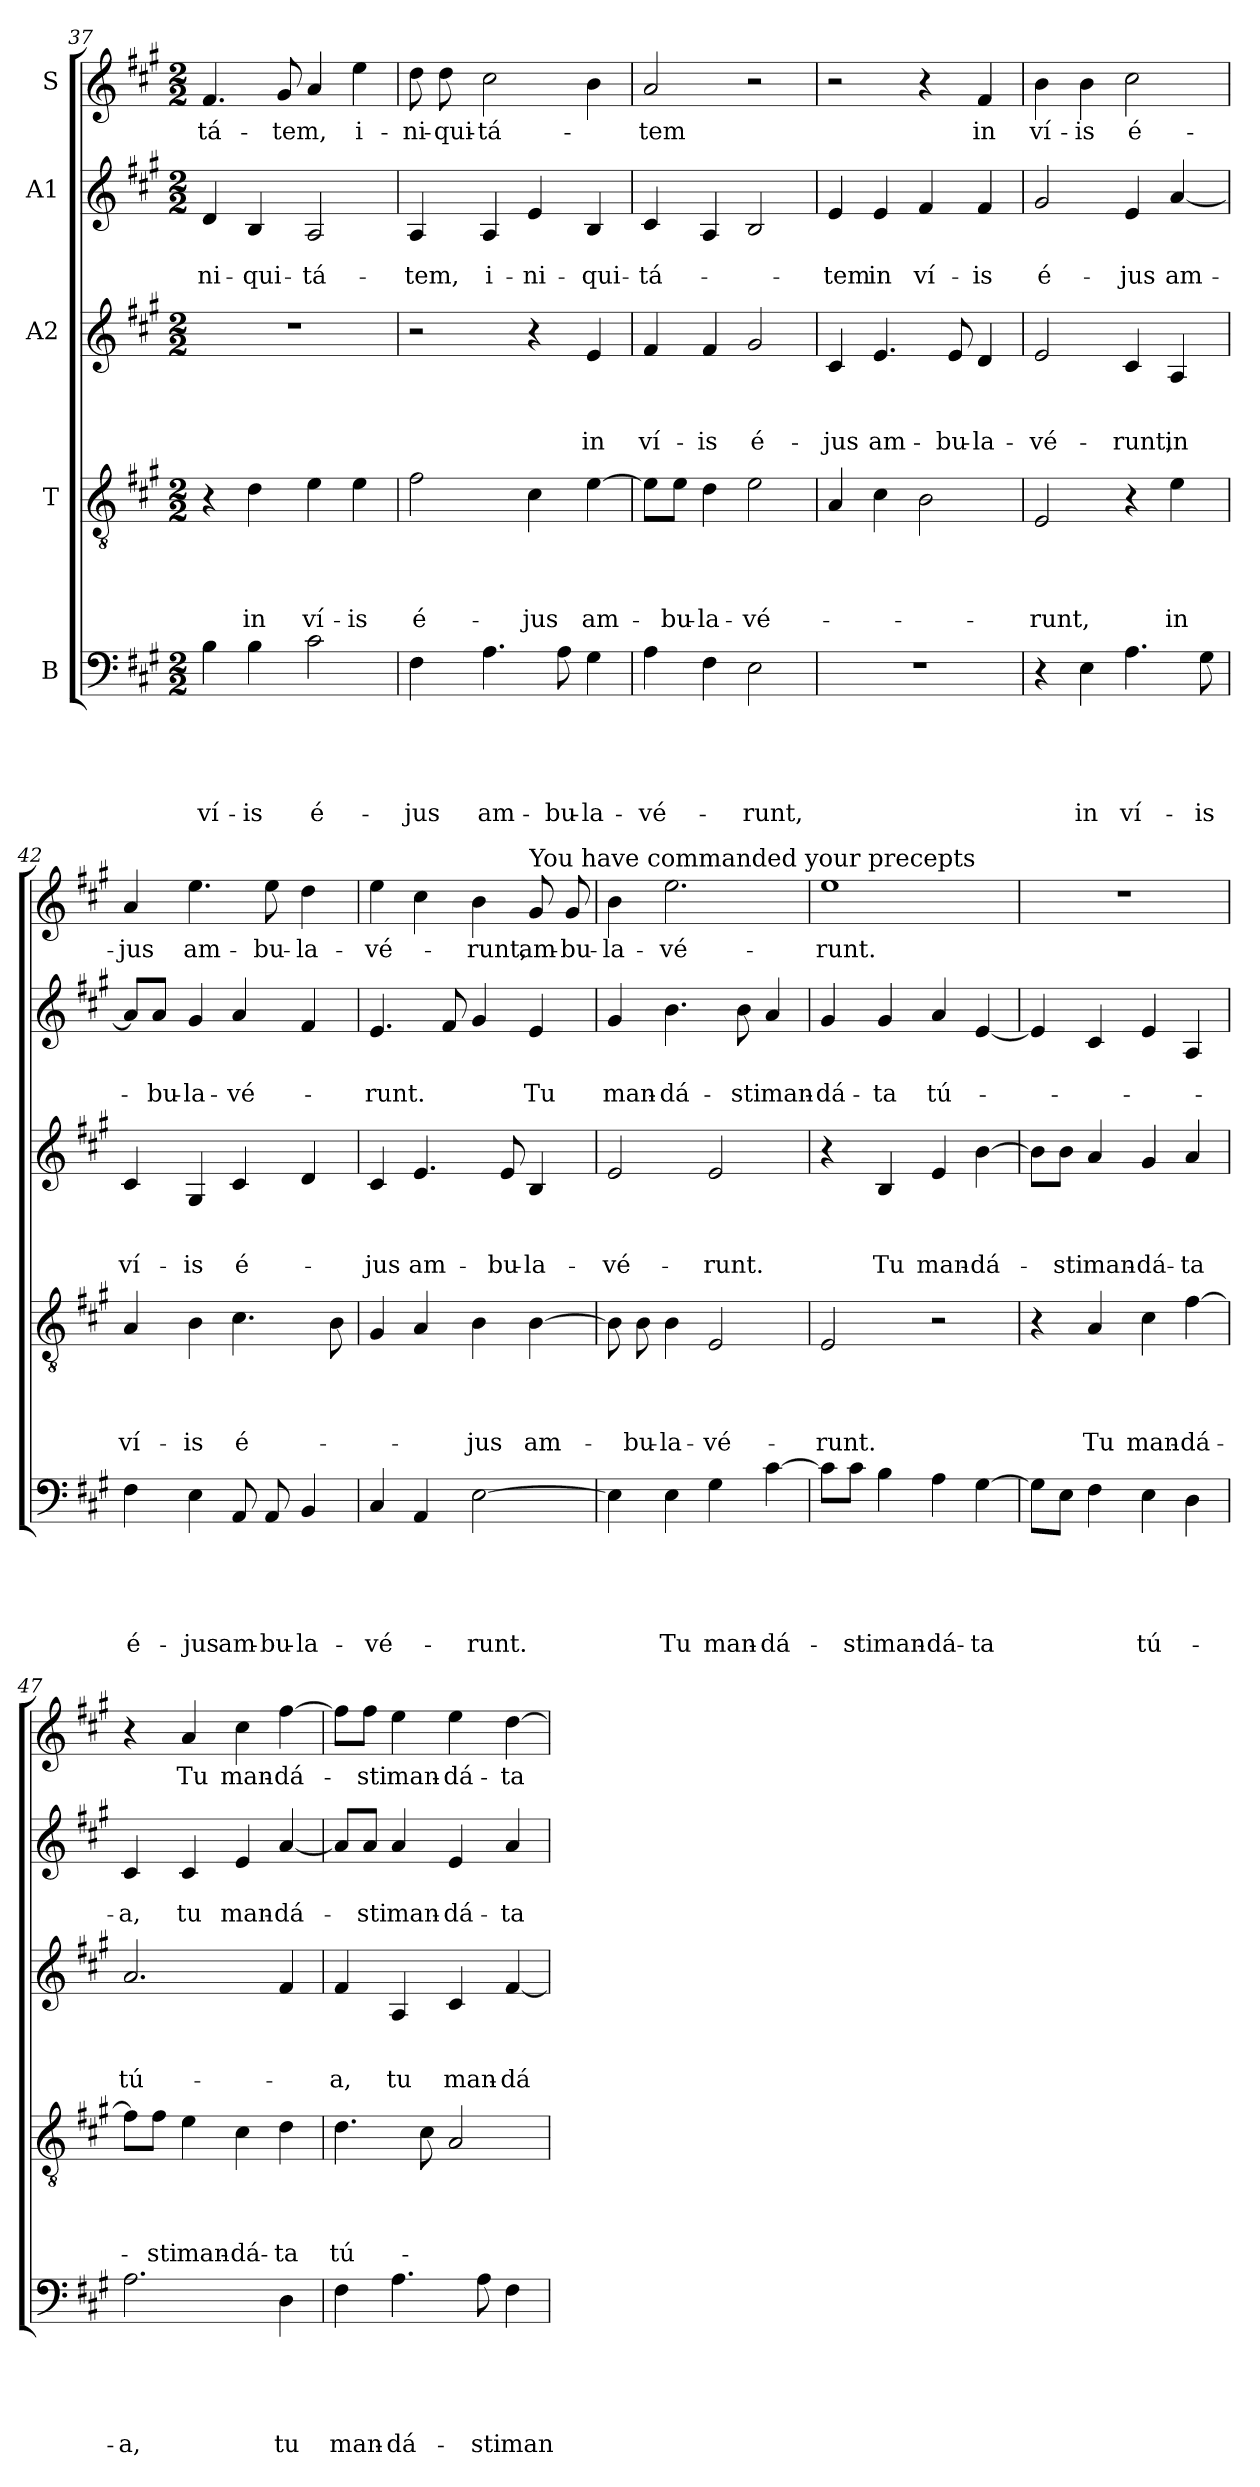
**kern	**text	**text	**text	**text	**text	**kern	**text	**text	**text	**text	**kern	**text	**text	**text	**kern	**text	**text	**kern	**text
*part5	*part5	*part5	*part5	*part5	*part5	*part4	*part4	*part4	*part4	*part4	*part3	*part3	*part3	*part3	*part2	*part2	*part2	*part1	*part1
*staff5	*staff5	*staff5	*staff5	*staff5	*staff5	*staff4	*staff4	*staff4	*staff4	*staff4	*staff3	*staff3	*staff3	*staff3	*staff2	*staff2	*staff2	*staff1	*staff1
*I"B	*	*	*	*	*	*I"T	*	*	*	*	*I"A2	*	*	*	*I"A1	*	*	*I"S	*
*clefF4	*	*	*	*	*	*clefGv2	*	*	*	*	*clefG2	*	*	*	*clefG2	*	*	*clefG2	*
*k[f#c#g#]	*	*	*	*	*	*k[f#c#g#]	*	*	*	*	*k[f#c#g#]	*	*	*	*k[f#c#g#]	*	*	*k[f#c#g#]	*
*A:	*	*	*	*	*	*A:	*	*	*	*	*A:	*	*	*	*A:	*	*	*A:	*
*M2/2	*	*	*	*	*	*M2/2	*	*	*	*	*M2/2	*	*	*	*M2/2	*	*	*M2/2	*
=37	=37	=37	=37	=37	=37	=37	=37	=37	=37	=37	=37	=37	=37	=37	=37	=37	=37	=37	=37
!	!	!	!	!	!LO:LY:b	!	!	!	!	!	!	!	!	!	!	!	!LO:LY:b	!	!LO:LY:b
4B\	.	.	.	.	ví-	4r	.	.	.	.	1r	.	.	.	4d/	.	-ni-	4.f#/	-tá-
!	!	!	!	!	!LO:LY:b	!	!	!	!	!LO:LY:b	!	!	!	!	!	!	!LO:LY:b	!	!
4B\	.	.	.	.	-is	4d\	.	.	.	in	.	.	.	.	4B/	.	-qui-	.	.
!	!	!	!	!	!	!	!	!	!	!	!	!	!	!	!	!	!	!	!LO:LY:b
.	.	.	.	.	.	.	.	.	.	.	.	.	.	.	.	.	.	8g#/	-tem,
!	!	!	!	!	!LO:LY:b	!	!	!	!	!LO:LY:b	!	!	!	!	!	!	!LO:LY:b	!	!
2c#\	.	.	.	.	é-	4e\	.	.	.	ví-	.	.	.	.	2A/	.	-tá-	4a/	.
!	!	!	!	!	!	!	!	!	!	!LO:LY:b	!	!	!	!	!	!	!	!	!LO:LY:b
.	.	.	.	.	.	4e\	.	.	.	-is	.	.	.	.	.	.	.	4ee\	i-
=38	=38	=38	=38	=38	=38	=38	=38	=38	=38	=38	=38	=38	=38	=38	=38	=38	=38	=38	=38
!	!	!	!	!	!LO:LY:b	!	!	!	!	!LO:LY:b	!	!	!	!	!	!	!LO:LY:b	!	!LO:LY:b
4F#\	.	.	.	.	-jus	2f#\	.	.	.	é-	2r	.	.	.	4A/	.	-tem,	8dd\	-ni-
!	!	!	!	!	!	!	!	!	!	!	!	!	!	!	!	!	!	!	!LO:LY:b
.	.	.	.	.	.	.	.	.	.	.	.	.	.	.	.	.	.	8dd\	-qui-
!	!	!	!	!	!LO:LY:b	!	!	!	!	!	!	!	!	!	!	!	!LO:LY:b	!	!LO:LY:b
4.A\	.	.	.	.	am-	.	.	.	.	.	.	.	.	.	4A/	.	i-	2cc#\	-tá-
!	!	!	!	!	!	!	!	!	!	!LO:LY:b	!	!	!	!	!	!	!LO:LY:b	!	!
.	.	.	.	.	.	4c#\	.	.	.	-jus	4r	.	.	.	4e/	.	-ni-	.	.
!	!	!	!	!	!LO:LY:b	!	!	!	!	!	!	!	!	!	!	!	!	!	!
8A\	.	.	.	.	-bu-	.	.	.	.	.	.	.	.	.	.	.	.	.	.
!	!	!	!	!	!LO:LY:b	!	!	!	!	!LO:LY:b	!	!	!	!LO:LY:b	!	!	!LO:LY:b	!	!
4G#\	.	.	.	.	-la-	[4e\	.	.	.	am-	4e/	.	.	in	4B/	.	-qui-	4b\	.
=39	=39	=39	=39	=39	=39	=39	=39	=39	=39	=39	=39	=39	=39	=39	=39	=39	=39	=39	=39
!	!	!	!	!	!LO:LY:b	!	!	!	!	!	!	!	!	!LO:LY:b	!	!	!LO:LY:b	!	!LO:LY:b
4A\	.	.	.	.	-vé-	8e\L]	.	.	.	.	4f#/	.	.	ví-	4c#/	.	-tá-	2a/	-tem
!	!	!	!	!	!	!	!	!	!	!LO:LY:b	!	!	!	!	!	!	!	!	!
.	.	.	.	.	.	8e\J	.	.	.	-bu-	.	.	.	.	.	.	.	.	.
!	!	!	!	!	!	!	!	!	!	!LO:LY:b	!	!	!	!LO:LY:b	!	!	!	!	!
4F#\	.	.	.	.	.	4d\	.	.	.	-la-	4f#/	.	.	-is	4A/	.	.	.	.
!	!	!	!	!	!LO:LY:b	!	!	!	!	!LO:LY:b	!	!	!	!LO:LY:b	!	!	!	!	!
2E\	.	.	.	.	-runt,	2e\	.	.	.	-vé-	2g#/	.	.	é-	2B/	.	.	2r	.
=40	=40	=40	=40	=40	=40	=40	=40	=40	=40	=40	=40	=40	=40	=40	=40	=40	=40	=40	=40
!	!	!	!	!	!	!	!	!	!	!	!	!	!	!LO:LY:b	!	!	!LO:LY:b	!	!
1r	.	.	.	.	.	4A/	.	.	.	.	4c#/	.	.	-jus	4e/	.	-tem	2r	.
!	!	!	!	!	!	!	!	!	!	!	!	!	!	!LO:LY:b	!	!	!LO:LY:b	!	!
.	.	.	.	.	.	4c#\	.	.	.	.	4.e/	.	.	am-	4e/	.	in	.	.
!	!	!	!	!	!	!	!	!	!	!	!	!	!	!	!	!	!LO:LY:b	!	!
.	.	.	.	.	.	2B\	.	.	.	.	.	.	.	.	4f#/	.	ví-	4r	.
!	!	!	!	!	!	!	!	!	!	!	!	!	!	!LO:LY:b	!	!	!	!	!
.	.	.	.	.	.	.	.	.	.	.	8e/	.	.	-bu-	.	.	.	.	.
!	!	!	!	!	!	!	!	!	!	!	!	!	!	!LO:LY:b	!	!	!LO:LY:b	!	!LO:LY:b
.	.	.	.	.	.	.	.	.	.	.	4d/	.	.	-la-	4f#/	.	-is	4f#/	in
!!LO:LB:g=z
=41	=41	=41	=41	=41	=41	=41	=41	=41	=41	=41	=41	=41	=41	=41	=41	=41	=41	=41	=41
!	!	!	!	!	!	!	!	!	!	!LO:LY:b	!	!	!	!LO:LY:b	!	!	!LO:LY:b	!	!LO:LY:b
4r	.	.	.	.	.	2E/	.	.	.	-runt,	2e/	.	.	-vé-	2g#/	.	é-	4b\	ví-
!	!	!	!	!	!LO:LY:b	!	!	!	!	!	!	!	!	!	!	!	!	!	!LO:LY:b
4E\	.	.	.	.	in	.	.	.	.	.	.	.	.	.	.	.	.	4b\	-is
!	!	!	!	!	!LO:LY:b	!	!	!	!	!	!	!	!	!LO:LY:b	!	!	!LO:LY:b	!	!LO:LY:b
4.A\	.	.	.	.	ví-	4r	.	.	.	.	4c#/	.	.	-runt,	4e/	.	-jus	2cc#\	é-
!	!	!	!	!	!	!	!	!	!	!LO:LY:b	!	!	!	!LO:LY:b	!	!	!LO:LY:b	!	!
.	.	.	.	.	.	4e\	.	.	.	in	4A/	.	.	in	[4a/	.	am-	.	.
!	!	!	!	!	!LO:LY:b	!	!	!	!	!	!	!	!	!	!	!	!	!	!
8G#\	.	.	.	.	-is	.	.	.	.	.	.	.	.	.	.	.	.	.	.
=42	=42	=42	=42	=42	=42	=42	=42	=42	=42	=42	=42	=42	=42	=42	=42	=42	=42	=42	=42
!	!	!	!	!	!LO:LY:b	!	!	!	!	!LO:LY:b	!	!	!	!LO:LY:b	!	!	!	!	!LO:LY:b
4F#\	.	.	.	.	é-	4A/	.	.	.	ví-	4c#/	.	.	ví-	8a/L]	.	.	4a/	-jus
!	!	!	!	!	!	!	!	!	!	!	!	!	!	!	!	!	!LO:LY:b	!	!
.	.	.	.	.	.	.	.	.	.	.	.	.	.	.	8a/J	.	-bu-	.	.
!	!	!	!	!	!LO:LY:b	!	!	!	!	!LO:LY:b	!	!	!	!LO:LY:b	!	!	!LO:LY:b	!	!LO:LY:b
4E\	.	.	.	.	-jus	4B\	.	.	.	-is	4G#/	.	.	-is	4g#/	.	-la-	4.ee\	am-
!	!	!	!	!	!LO:LY:b	!	!	!	!	!LO:LY:b	!	!	!	!LO:LY:b	!	!	!LO:LY:b	!	!
8AA/	.	.	.	.	am-	4.c#\	.	.	.	é-	4c#/	.	.	é-	4a/	.	-vé-	.	.
!	!	!	!	!	!LO:LY:b	!	!	!	!	!	!	!	!	!	!	!	!	!	!LO:LY:b
8AA/	.	.	.	.	-bu-	.	.	.	.	.	.	.	.	.	.	.	.	8ee\	-bu-
!	!	!	!	!	!LO:LY:b	!	!	!	!	!	!	!	!	!	!	!	!	!	!LO:LY:b
4BB/	.	.	.	.	-la-	.	.	.	.	.	4d/	.	.	.	4f#/	.	.	4dd\	-la-
.	.	.	.	.	.	8B\	.	.	.	.	.	.	.	.	.	.	.	.	.
=43	=43	=43	=43	=43	=43	=43	=43	=43	=43	=43	=43	=43	=43	=43	=43	=43	=43	=43	=43
!	!	!	!	!	!LO:LY:b	!	!	!	!	!	!	!	!	!LO:LY:b	!	!	!LO:LY:b	!	!LO:LY:b
4C#/	.	.	.	.	-vé-	4G#/	.	.	.	.	4c#/	.	.	-jus	4.e/	.	-runt.	4ee\	-vé-
!	!	!	!	!	!	!	!	!	!	!	!	!	!	!LO:LY:b	!	!	!	!	!
4AA/	.	.	.	.	.	4A/	.	.	.	.	4.e/	.	.	am-	.	.	.	4cc#\	.
.	.	.	.	.	.	.	.	.	.	.	.	.	.	.	8f#/	.	.	.	.
!	!	!	!	!	!LO:LY:b	!	!	!	!	!LO:LY:b	!	!	!	!	!	!	!	!	!LO:LY:b
[2E\	.	.	.	.	-runt.	4B\	.	.	.	-jus	.	.	.	.	4g#/	.	.	4b\	-runt,
!	!	!	!	!	!	!	!	!	!	!	!	!	!	!LO:LY:b	!	!	!	!	!
.	.	.	.	.	.	.	.	.	.	.	8e/	.	.	-bu-	.	.	.	.	.
!	!	!	!	!	!	!	!	!	!	!	!	!	!	!	!	!	!	!LO:TX:a:t=You have commanded your precepts	!
!	!	!	!	!	!	!	!	!	!	!LO:LY:b	!	!	!	!LO:LY:b	!	!	!LO:LY:b	!	!LO:LY:b
.	.	.	.	.	.	[4B\	.	.	.	am-	4B/	.	.	-la-	4e/	.	Tu	8g#/	am-
!	!	!	!	!	!	!	!	!	!	!	!	!	!	!	!	!	!	!	!LO:LY:b
.	.	.	.	.	.	.	.	.	.	.	.	.	.	.	.	.	.	8g#/	-bu-
=44	=44	=44	=44	=44	=44	=44	=44	=44	=44	=44	=44	=44	=44	=44	=44	=44	=44	=44	=44
!	!	!	!	!	!	!	!	!	!	!	!	!	!	!LO:LY:b	!	!	!LO:LY:b	!	!LO:LY:b
4E\]	.	.	.	.	.	8B\]	.	.	.	.	2e/	.	.	-vé-	4g#/	.	man-	4b\	-la-
!	!	!	!	!	!	!	!	!	!	!LO:LY:b	!	!	!	!	!	!	!	!	!
.	.	.	.	.	.	8B\	.	.	.	-bu-	.	.	.	.	.	.	.	.	.
!	!	!	!	!	!LO:LY:b	!	!	!	!	!LO:LY:b	!	!	!	!	!	!	!LO:LY:b	!	!LO:LY:b
4E\	.	.	.	.	Tu	4B\	.	.	.	-la-	.	.	.	.	4.b\	.	-dá-	2.ee\	-vé-
!	!	!	!	!	!LO:LY:b	!	!	!	!	!LO:LY:b	!	!	!	!LO:LY:b	!	!	!	!	!
4G#\	.	.	.	.	man-	2E/	.	.	.	-vé-	2e/	.	.	-runt.	.	.	.	.	.
!	!	!	!	!	!	!	!	!	!	!	!	!	!	!	!	!	!LO:LY:b	!	!
.	.	.	.	.	.	.	.	.	.	.	.	.	.	.	8b\	.	-sti	.	.
!	!	!	!	!	!LO:LY:b	!	!	!	!	!	!	!	!	!	!	!	!LO:LY:b	!	!
[4c#\	.	.	.	.	-dá-	.	.	.	.	.	.	.	.	.	4a/	.	man-	.	.
=45	=45	=45	=45	=45	=45	=45	=45	=45	=45	=45	=45	=45	=45	=45	=45	=45	=45	=45	=45
!	!	!	!	!	!	!	!	!	!	!LO:LY:b	!	!	!	!	!	!	!LO:LY:b	!	!LO:LY:b
8c#\L]	.	.	.	.	.	2E/	.	.	.	-runt.	4r	.	.	.	4g#/	.	-dá-	1ee	-runt.
!	!	!	!	!	!LO:LY:b	!	!	!	!	!	!	!	!	!	!	!	!	!	!
8c#\J	.	.	.	.	-sti	.	.	.	.	.	.	.	.	.	.	.	.	.	.
!	!	!	!	!	!LO:LY:b	!	!	!	!	!	!	!	!	!LO:LY:b	!	!	!LO:LY:b	!	!
4B\	.	.	.	.	man-	.	.	.	.	.	4B/	.	.	Tu	4g#/	.	-ta	.	.
!	!	!	!	!	!LO:LY:b	!	!	!	!	!	!	!	!	!LO:LY:b	!	!	!LO:LY:b	!	!
4A\	.	.	.	.	-dá-	2r	.	.	.	.	4e/	.	.	man-	4a/	.	tú-	.	.
!	!	!	!	!	!LO:LY:b	!	!	!	!	!	!	!	!	!LO:LY:b	!	!	!	!	!
[4G#\	.	.	.	.	-ta	.	.	.	.	.	[4b\	.	.	-dá-	[4e/	.	.	.	.
!!LO:PB:g=z
=46	=46	=46	=46	=46	=46	=46	=46	=46	=46	=46	=46	=46	=46	=46	=46	=46	=46	=46	=46
8G#\L]	.	.	.	.	.	4r	.	.	.	.	8b\L]	.	.	.	4e/]	.	.	1r	.
!	!	!	!	!	!	!	!	!	!	!	!	!	!	!LO:LY:b	!	!	!	!	!
8E\J	.	.	.	.	.	.	.	.	.	.	8b\J	.	.	-sti	.	.	.	.	.
!	!	!	!	!	!	!	!	!	!	!LO:LY:b	!	!	!	!LO:LY:b	!	!	!	!	!
4F#\	.	.	.	.	.	4A/	.	.	.	Tu	4a/	.	.	man-	4c#/	.	.	.	.
!	!	!	!	!	!LO:LY:b	!	!	!	!	!LO:LY:b	!	!	!	!LO:LY:b	!	!	!	!	!
4E\	.	.	.	.	tú-	4c#\	.	.	.	man-	4g#/	.	.	-dá-	4e/	.	.	.	.
!	!	!	!	!	!	!	!	!	!	!LO:LY:b	!	!	!	!LO:LY:b	!	!	!	!	!
4D\	.	.	.	.	.	[4f#\	.	.	.	-dá-	4a/	.	.	-ta	4A/	.	.	.	.
=47	=47	=47	=47	=47	=47	=47	=47	=47	=47	=47	=47	=47	=47	=47	=47	=47	=47	=47	=47
!	!	!	!	!	!LO:LY:b	!	!	!	!	!	!	!	!	!LO:LY:b	!	!	!LO:LY:b	!	!
2.A\	.	.	.	.	-a,	8f#\L]	.	.	.	.	2.a/	.	.	tú-	4c#/	.	-a,	4r	.
!	!	!	!	!	!	!	!	!	!	!LO:LY:b	!	!	!	!	!	!	!	!	!
.	.	.	.	.	.	8f#\J	.	.	.	-sti	.	.	.	.	.	.	.	.	.
!	!	!	!	!	!	!	!	!	!	!LO:LY:b	!	!	!	!	!	!	!LO:LY:b	!	!LO:LY:b
.	.	.	.	.	.	4e\	.	.	.	man-	.	.	.	.	4c#/	.	tu	4a/	Tu
!	!	!	!	!	!	!	!	!	!	!LO:LY:b	!	!	!	!	!	!	!LO:LY:b	!	!LO:LY:b
.	.	.	.	.	.	4c#\	.	.	.	-dá-	.	.	.	.	4e/	.	man-	4cc#\	man-
!	!	!	!	!	!LO:LY:b	!	!	!	!	!LO:LY:b	!	!	!	!	!	!	!LO:LY:b	!	!LO:LY:b
4D\	.	.	.	.	tu	4d\	.	.	.	-ta	4f#/	.	.	.	[4a/	.	-dá-	[4ff#\	-dá-
=48	=48	=48	=48	=48	=48	=48	=48	=48	=48	=48	=48	=48	=48	=48	=48	=48	=48	=48	=48
!	!	!	!	!	!LO:LY:b	!	!	!	!	!LO:LY:b	!	!	!	!LO:LY:b	!	!	!	!	!
4F#\	.	.	.	.	man-	4.d\	.	.	.	tú-	4f#/	.	.	-a,	8a/L]	.	.	8ff#\L]	.
!	!	!	!	!	!	!	!	!	!	!	!	!	!	!	!	!	!LO:LY:b	!	!LO:LY:b
.	.	.	.	.	.	.	.	.	.	.	.	.	.	.	8a/J	.	-sti	8ff#\J	-sti
!	!	!	!	!	!LO:LY:b	!	!	!	!	!	!	!	!	!LO:LY:b	!	!	!LO:LY:b	!	!LO:LY:b
4.A\	.	.	.	.	-dá-	.	.	.	.	.	4A/	.	.	tu	4a/	.	man-	4ee\	man-
.	.	.	.	.	.	8c#\	.	.	.	.	.	.	.	.	.	.	.	.	.
!	!	!	!	!	!	!	!	!	!	!	!	!	!	!LO:LY:b	!	!	!LO:LY:b	!	!LO:LY:b
.	.	.	.	.	.	2A/	.	.	.	.	4c#/	.	.	man-	4e/	.	-dá-	4ee\	-dá-
!	!	!	!	!	!LO:LY:b	!	!	!	!	!	!	!	!	!	!	!	!	!	!
8A\	.	.	.	.	-sti	.	.	.	.	.	.	.	.	.	.	.	.	.	.
!	!	!	!	!	!LO:LY:b	!	!	!	!	!	!	!	!	!LO:LY:b	!	!	!LO:LY:b	!	!LO:LY:b
4F#\	.	.	.	.	man-	.	.	.	.	.	[4f#/	.	.	-dá-	4a/	.	-ta	[4dd\	-ta
=	=	=	=	=	=	=	=	=	=	=	=	=	=	=	=	=	=	=	=
*-	*-	*-	*-	*-	*-	*-	*-	*-	*-	*-	*-	*-	*-	*-	*-	*-	*-	*-	*-
